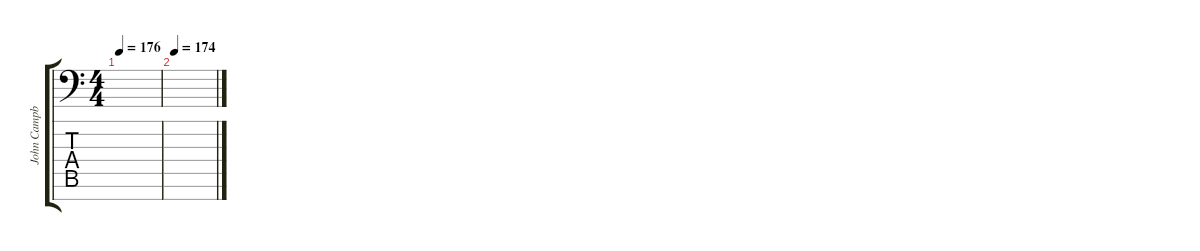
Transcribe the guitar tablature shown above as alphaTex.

\track ("John Campbell - Bass" "John Campb") {instrument overdrivenguitar}
\staff {score tabs}
\tuning (G2 D2 A1 D1 C-1 C-1 C-1) {hide}
\ts (4 4)
\tempo 176
\clef f4
\ks c
|
\tempo 174
